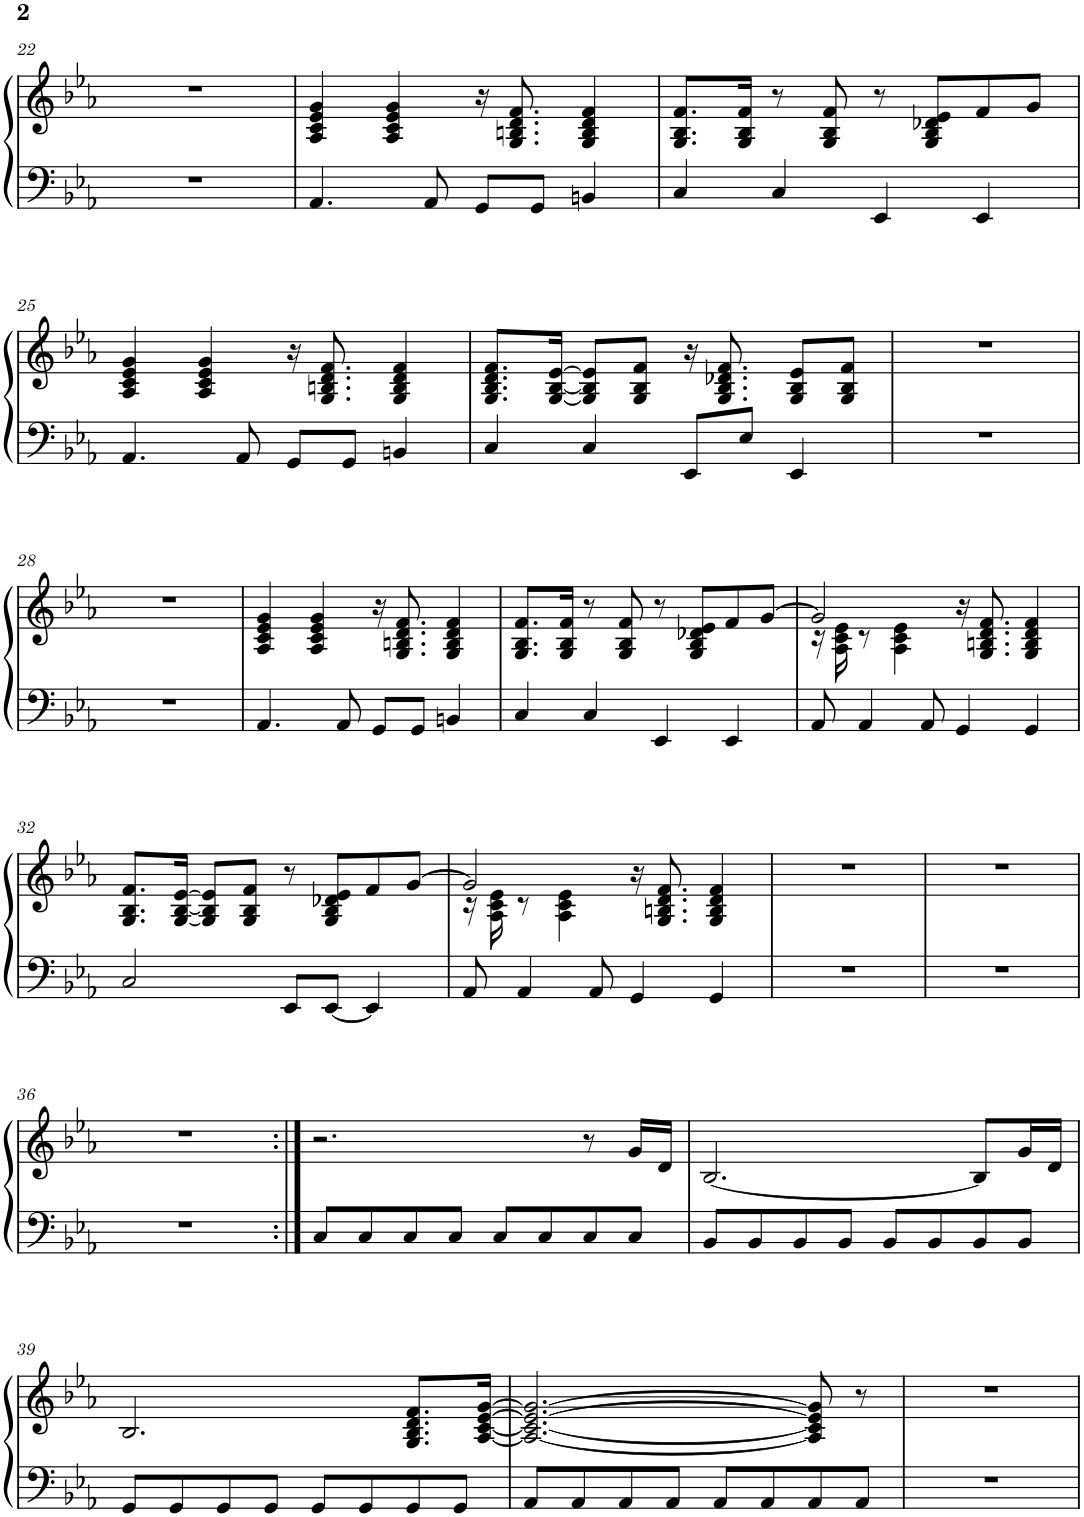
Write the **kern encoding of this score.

**kern	**kern
*part1	*part1
*staff2	*staff1
*I"ピアノ	*
!!LO:PB:g=z
*clefF4	*clefG2
*k[b-e-a-]	*k[b-e-a-]
*M4/4	*M4/4
=22	=22
1r	1r
=23	=23
4.AA-/	4A-/ 4c/ 4e-/ 4g/
.	4A-/ 4c/ 4e-/ 4g/
8AA-/	.
8GG/L	16r
.	8.G/ 8.Bn/ 8.d/ 8.f/
8GG/J	.
4BBn/	4G/ 4B/ 4d/ 4f/
=24	=24
4C/	8.G/ 8.B-/ 8.f/L
.	16G/ 16B-/ 16f/Jk
4C/	8r
.	8G/ 8B-/ 8f/
4EE-/	8r
.	8G/ 8B-/ 8d-X/ 8e-/L
4EE-/	8f/
.	8g/J
!!LO:LB:g=z
=25	=25
4.AA-/	4A-/ 4c/ 4e-/ 4g/
.	4A-/ 4c/ 4e-/ 4g/
8AA-/	.
8GG/L	16r
.	8.G/ 8.Bn/ 8.d/ 8.f/
8GG/J	.
4BBn/	4G/ 4B/ 4d/ 4f/
=26	=26
4C/	8.G/ 8.B-/ 8.d/ 8.f/L
.	[16G/ [16B-/ [16e-/Jk
4C/	8G/] 8B-/] 8e-/]L
.	8G/ 8B-/ 8f/J
8EE-/L	16r
.	8.G/ 8.B-/ 8.d-X/ 8.f/
8E-/J	.
4EE-/	8G/ 8B-/ 8e-/L
.	8G/ 8B-/ 8f/J
=27	=27
1r	1r
!!LO:LB:g=z
=28	=28
1r	1r
=29	=29
4.AA-/	4A-/ 4c/ 4e-/ 4g/
.	4A-/ 4c/ 4e-/ 4g/
8AA-/	.
8GG/L	16r
.	8.G/ 8.Bn/ 8.d/ 8.f/
8GG/J	.
4BBn/	4G/ 4B/ 4d/ 4f/
=30	=30
4C/	8.G/ 8.B-/ 8.f/L
.	16G/ 16B-/ 16f/Jk
4C/	8r
.	8G/ 8B-/ 8f/
4EE-/	8r
.	8G/ 8B-/ 8d-X/ 8e-/L
4EE-/	8f/
.	[8g/J
=31	=31
*	*^
8AA-/	2g/]	16r
.	.	16A-\ 16c\ 16e-\
4AA-/	.	8r
.	.	4A-\ 4c\ 4e-\
8AA-/	.	.
4GG/	16r	2ryy
.	8.G/ 8.Bn/ 8.d/ 8.f/	.
4GG/	4G/ 4B/ 4d/ 4f/	.
*	*v	*v
!!LO:LB:g=z
=32	=32
2C/	8.G/ 8.B-/ 8.f/L
.	[16G/ [16B-/ [16e-/Jk
.	8G/] 8B-/] 8e-/]L
.	8G/ 8B-/ 8f/J
8EE-/L	8r
[8EE-/J	8G/ 8B-/ 8d-X/ 8e-/L
4EE-/]	8f/
.	[8g/J
=33	=33
*	*^
8AA-/	2g/]	16r
.	.	16A-\ 16c\ 16e-\
4AA-/	.	8r
.	.	4A-\ 4c\ 4e-\
8AA-/	.	.
4GG/	16r	2ryy
.	8.G/ 8.Bn/ 8.d/ 8.f/	.
4GG/	4G/ 4B/ 4d/ 4f/	.
*	*v	*v
=34	=34
1r	1r
=35	=35
1r	1r
!!LO:LB:g=z
=36	=36
1r	1r
=37:|!	=37:|!
8C/L	2.r
8C/	.
8C/	.
8C/J	.
8C/L	.
8C/	.
8C/	8r
8C/J	16g/LL
.	16d/JJ
=38	=38
8BB-/L	[2.B-/
8BB-/	.
8BB-/	.
8BB-/J	.
8BB-/L	.
8BB-/	.
8BB-/	8B-/L]
8BB-/J	16g/L
.	16d/JJ
!!LO:LB:g=z
=39	=39
8GG/L	2.B-/
8GG/	.
8GG/	.
8GG/J	.
8GG/L	.
8GG/	.
8GG/	8.G/ 8.B-/ 8.d/ 8.f/L
8GG/J	.
.	[16A-/ [16c/ [16e-/ [16g/Jk
=40	=40
8AA-/L	2.A-/_ 2.c/_ 2.e-/_ 2.g/_
8AA-/	.
8AA-/	.
8AA-/J	.
8AA-/L	.
8AA-/	.
8AA-/	8A-/] 8c/] 8e-/] 8g/]
8AA-/J	8r
=41	=41
1r	1r
=	=
*-	*-
